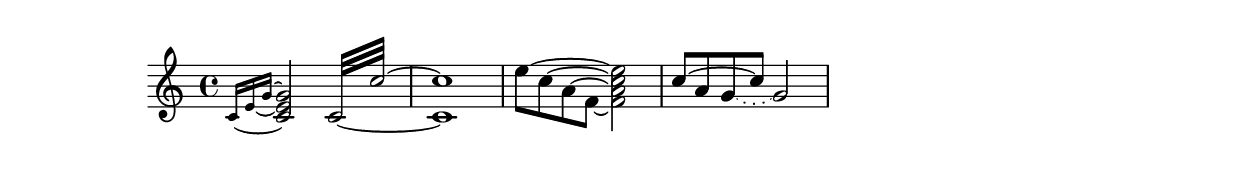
%% Do not edit this file; it is auto-generated from LSR http://lsr.dsi.unimi.it
%% This file is in the public domain.
\version "2.11.49"

\header {
  lsrtags = "rhythms"

 doctitlees = "Uso de ligaduras en los arpegios"
 texidoces = "
En ocasiones se usan ligaduras de unión para escribir los arpegios.
En este caso, las dos notas ligadas no tienen que ser consecutivas.
Esto se puede conseguir estableciendo la propiedad
@code{tieWaitForNote} al valor \"verdadero\".  La misma funcionalidad
es de utilidad, por ejemplo, para ligar un trémolo a un acorde, pero
en principio, también se puede usar para notas normales consecutivas,
como se muestra en este ejemplo.

"
  texidoc = "
Ties are sometimes used to write out arpeggios.  In this case, two tied
notes need not be consecutive.  This can be achieved by setting the
@code{tieWaitForNote} property to \"true\".  The same feature is also
useful, for example, to tie a tremolo to a chord, but in principle, it
can also be used for ordinary consecutive notes, as demonstrated in
this example. 

"
  doctitle = "Using ties with arpeggios"
} % begin verbatim
\relative c' {
  \set tieWaitForNote = ##t
  \grace { c16[~ e~ g]~ } <c, e g>2
  \repeat tremolo 8 { c32~ c'~ } <c c,>1
  e8~ c~ a~ f~ <e' c a f>2
  \tieUp c8~ a \tieDown \tieDotted g~ c g2
}
